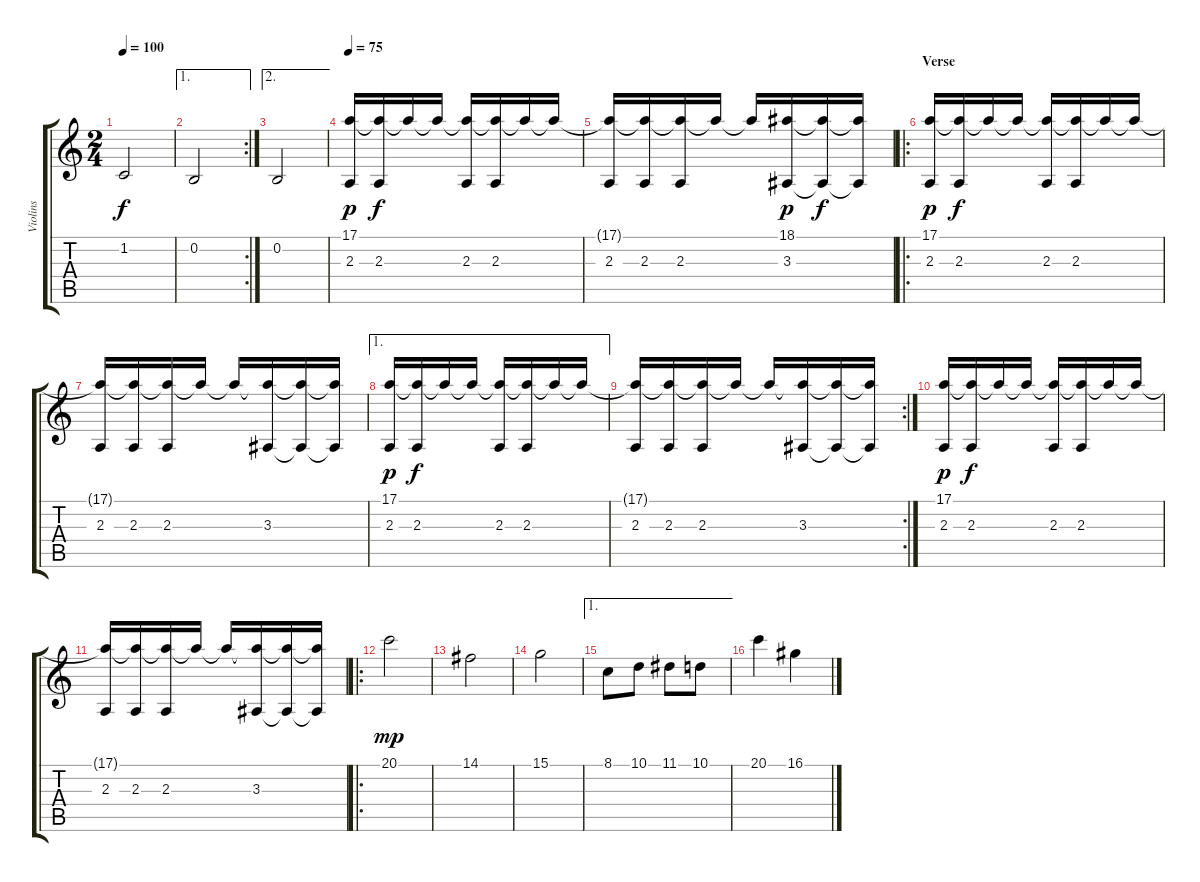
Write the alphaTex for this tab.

\track ("Violins" "Violins") {instrument stringensemble1}
\staff {score tabs}
\tuning (E4 B3 G3 D3 A2 E2) {hide}
\ts (2 4)
\tempo 100
\clef g2
\ks c
1.2.2{dy f} |
\ae 1
\rc 2
0.2.2 |
\ae 2
0.2.2 |
\tempo 75
(17.1 2.3).16{dy p} (17.1{t} 2.3).16{dy f} 17.1{t}.16 17.1{t}.16 (17.1{t} 2.3).16 (17.1{t} 2.3).16 17.1{t}.16 17.1{t}.16 |
(17.1{t} 2.3).16 (17.1{t} 2.3).16 (17.1{t} 2.3).16 17.1{t}.16 17.1{t}.16 (18.1 3.3).16{dy p} (18.1{t} 3.3{t}).16{dy f} (18.1{t} 3.3{t}).16 |
\ro
\section ("" "Verse")
(17.1 2.3).16{dy p} (17.1{t} 2.3).16{dy f} 17.1{t}.16 17.1{t}.16 (17.1{t} 2.3).16 (17.1{t} 2.3).16 17.1{t}.16 17.1{t}.16 |
(17.1{t} 2.3).16 (17.1{t} 2.3).16 (17.1{t} 2.3).16 17.1{t}.16 17.1{t}.16 (17.1{t} 3.3).16 (17.1{t} 3.3{t}).16 (17.1{t} 3.3{t}).16 |
\ae 1
(17.1 2.3).16{dy p} (17.1{t} 2.3).16{dy f} 17.1{t}.16 17.1{t}.16 (17.1{t} 2.3).16 (17.1{t} 2.3).16 17.1{t}.16 17.1{t}.16 |
\rc 2
(17.1{t} 2.3).16 (17.1{t} 2.3).16 (17.1{t} 2.3).16 17.1{t}.16 17.1{t}.16 (17.1{t} 3.3).16 (17.1{t} 3.3{t}).16 (17.1{t} 3.3{t}).16 |
(17.1 2.3).16{dy p} (17.1{t} 2.3).16{dy f} 17.1{t}.16 17.1{t}.16 (17.1{t} 2.3).16 (17.1{t} 2.3).16 17.1{t}.16 17.1{t}.16 |
(17.1{t} 2.3).16 (17.1{t} 2.3).16 (17.1{t} 2.3).16 17.1{t}.16 17.1{t}.16 (17.1{t} 3.3).16 (17.1{t} 3.3{t}).16 (17.1{t} 3.3{t}).16 |
\ro
20.1.2{dy mp} |
14.1.2 |
15.1.2 |
\ae 1
8.1.8 10.1.8 11.1.8 10.1.8 |
20.1.4 16.1.4
